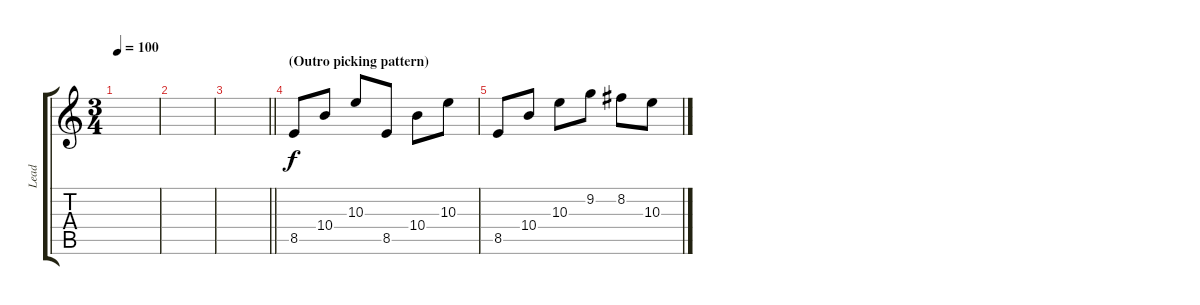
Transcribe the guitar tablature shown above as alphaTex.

\track ("Lead" "Lead") {instrument distortionguitar}
\staff {score tabs}
\tuning (Eb4 Bb3 Gb3 Db3 Ab2 Db2) {hide}
\ts (3 4)
\tempo 100
\clef g2
\ks c
|
|
\barLineRight lightlight
|
\section ("" "(Outro picking pattern)")
8.5.8 10.4.8 10.3.8 8.5.8 10.4.8 10.3.8 |
8.5.8 10.4.8 10.3.8 9.2.8 8.2.8 10.3.8
